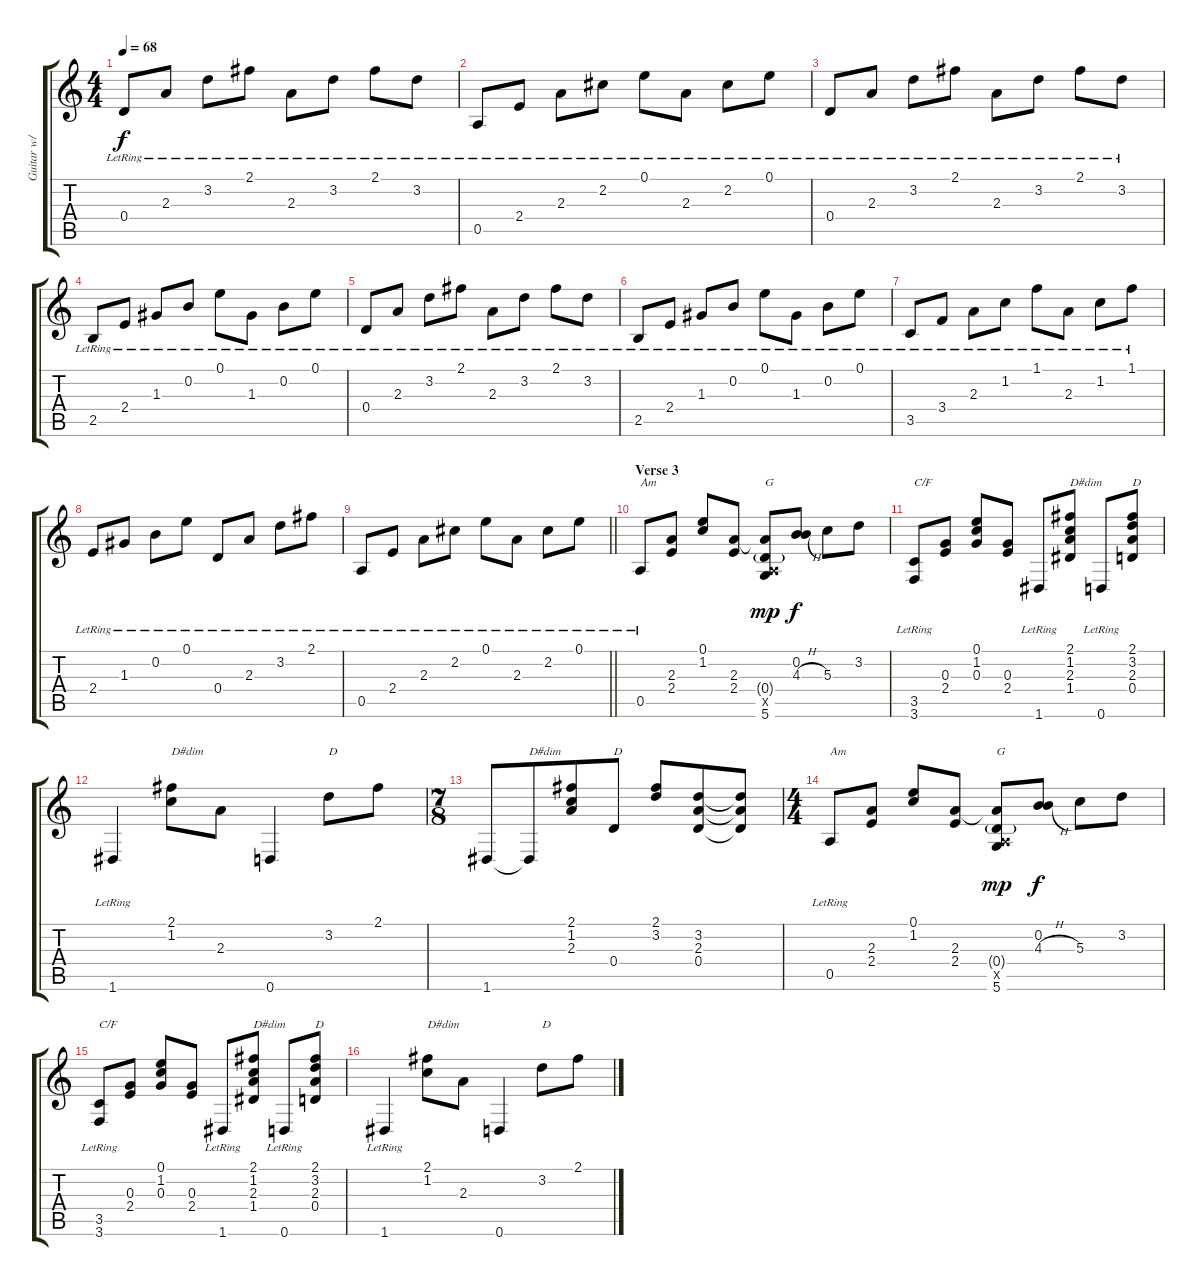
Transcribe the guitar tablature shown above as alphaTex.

\track ("Guitar w/ Phaser" "Guitar w/ ") {instrument electricguitarclean}
\staff {score tabs}
\tuning (E4 B3 G3 D3 A2 D2) {hide}
\ts (4 4)
\tempo 68
\clef g2
\ks c
0.4{lr}.8{dy f} 2.3{lr}.8 3.2{lr}.8 2.1{lr}.8 2.3{lr}.8 3.2{lr}.8 2.1{lr}.8 3.2{lr}.8 |
0.5{lr}.8 2.4{lr}.8 2.3{lr}.8 2.2{lr}.8 0.1{lr}.8 2.3{lr}.8 2.2{lr}.8 0.1{lr}.8 |
0.4{lr}.8 2.3{lr}.8 3.2{lr}.8 2.1{lr}.8 2.3{lr}.8 3.2{lr}.8 2.1{lr}.8 3.2{lr}.8 |
2.5{lr}.8 2.4{lr}.8 1.3{lr}.8 0.2{lr}.8 0.1{lr}.8 1.3{lr}.8 0.2{lr}.8 0.1{lr}.8 |
0.4{lr}.8 2.3{lr}.8 3.2{lr}.8 2.1{lr}.8 2.3{lr}.8 3.2{lr}.8 2.1{lr}.8 3.2{lr}.8 |
2.5{lr}.8 2.4{lr}.8 1.3{lr}.8 0.2{lr}.8 0.1{lr}.8 1.3{lr}.8 0.2{lr}.8 0.1{lr}.8 |
3.5{lr}.8 3.4{lr}.8 2.3{lr}.8 1.2{lr}.8 1.1{lr}.8 2.3{lr}.8 1.2{lr}.8 1.1{lr}.8 |
2.4{lr}.8 1.3{lr}.8 0.2{lr}.8 0.1{lr}.8 0.4{lr}.8 2.3{lr}.8 3.2{lr}.8 2.1{lr}.8 |
\barLineRight lightlight
0.5{lr}.8 2.4{lr}.8 2.3{lr}.8 2.2{lr}.8 0.1{lr}.8 2.3{lr}.8 2.2{lr}.8 0.1{lr}.8 |
\section ("" "Verse 3")
0.5{lr}.8{txt "Am"} (2.3 2.4).8 (0.1 1.2).8 (2.3 2.4).8 (2.3{t} 0.4{g} 0.5{x} 5.6).8{txt "G" dy mp} (0.2 4.3{h}).8{dy f} 5.3.8 3.2.8 |
(3.5{lr} 3.6{lr}).8{txt "C/F"} (0.3 2.4).8 (0.1 1.2 0.3).8 (0.3 2.4).8 1.6{lr}.8 (2.1 1.2 2.3 1.4).8{txt "D#dim"} 0.6{lr}.8 (2.1 3.2 2.3 0.4).8{txt "D"} |
1.6{lr}.4 (2.1 1.2).8{txt "D#dim"} 2.3.8 0.6.4 3.2.8{txt "D"} 2.1.8 |
\ts (7 8)
1.6.8 1.6{t}.8{txt "D#dim"} (2.1 1.2 2.3).8 0.4.8{txt "D"} (2.1 3.2).8 (3.2 2.3 0.4).8 (3.2{t} 2.3{t} 0.4{t}).8 |
\ts (4 4)
0.5{lr}.8{txt "Am"} (2.3 2.4).8 (0.1 1.2).8 (2.3 2.4).8 (2.3{t} 0.4{g} 0.5{x} 5.6).8{txt "G" dy mp} (0.2 4.3{h}).8{dy f} 5.3.8 3.2.8 |
(3.5{lr} 3.6{lr}).8{txt "C/F"} (0.3 2.4).8 (0.1 1.2 0.3).8 (0.3 2.4).8 1.6{lr}.8 (2.1 1.2 2.3 1.4).8{txt "D#dim"} 0.6{lr}.8 (2.1 3.2 2.3 0.4).8{txt "D"} |
1.6{lr}.4 (2.1 1.2).8{txt "D#dim"} 2.3.8 0.6.4 3.2.8{txt "D"} 2.1.8
